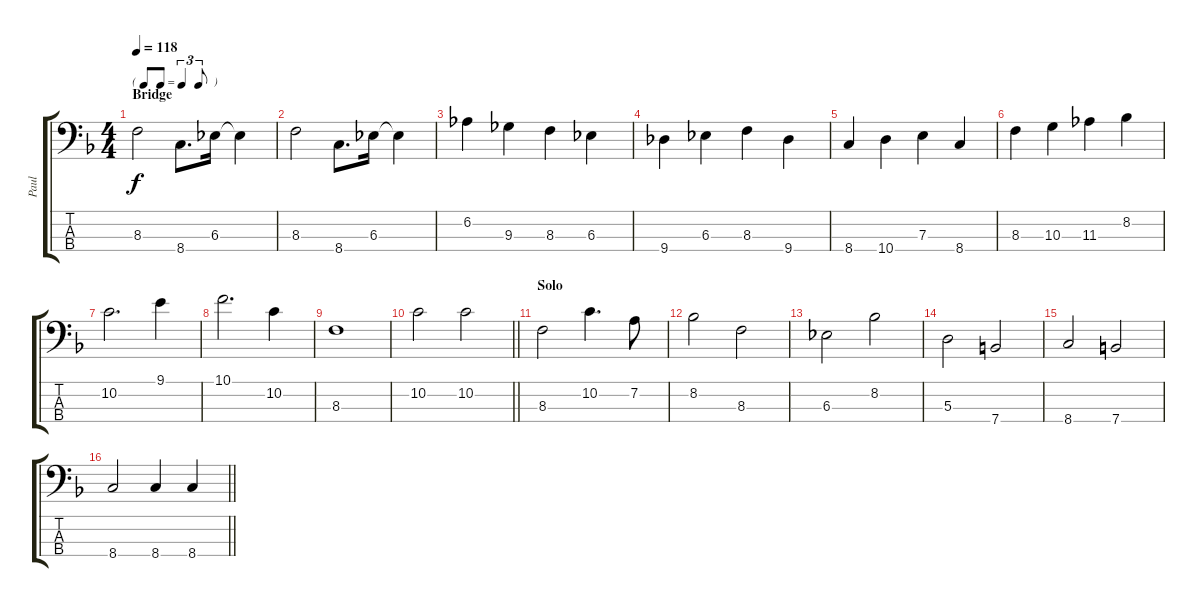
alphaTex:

\track ("Paul" "Paul") {instrument electricbassfinger}
\staff {score tabs}
\tuning (G2 D2 A1 E1) {hide}
\ts (4 4)
\tf triplet8th
\section ("" "Bridge")
\tempo 118
\clef f4
\ks f
8.3.2{dy f} 8.4.8{d} 6.3.16 6.3{t}.4 |
8.3.2 8.4.8{d} 6.3.16 6.3{t}.4 |
6.2.4 9.3.4 8.3.4 6.3.4 |
9.4.4 6.3.4 8.3.4 9.4.4 |
8.4.4 10.4.4 7.3.4 8.4.4 |
8.3.4 10.3.4 11.3.4 8.2.4 |
10.2.2{d} 9.1.4 |
10.1.2{d} 10.2.4 |
8.3.1 |
\barLineRight lightlight
10.2.2 10.2.2 |
\section ("" "Solo")
8.3.2 10.2.4{d} 7.2.8 |
8.2.2 8.3.2 |
6.3.2 8.2.2 |
5.3.2 7.4.2 |
8.4.2 7.4.2 |
\barLineRight lightlight
8.4.2 8.4.4 8.4.4
